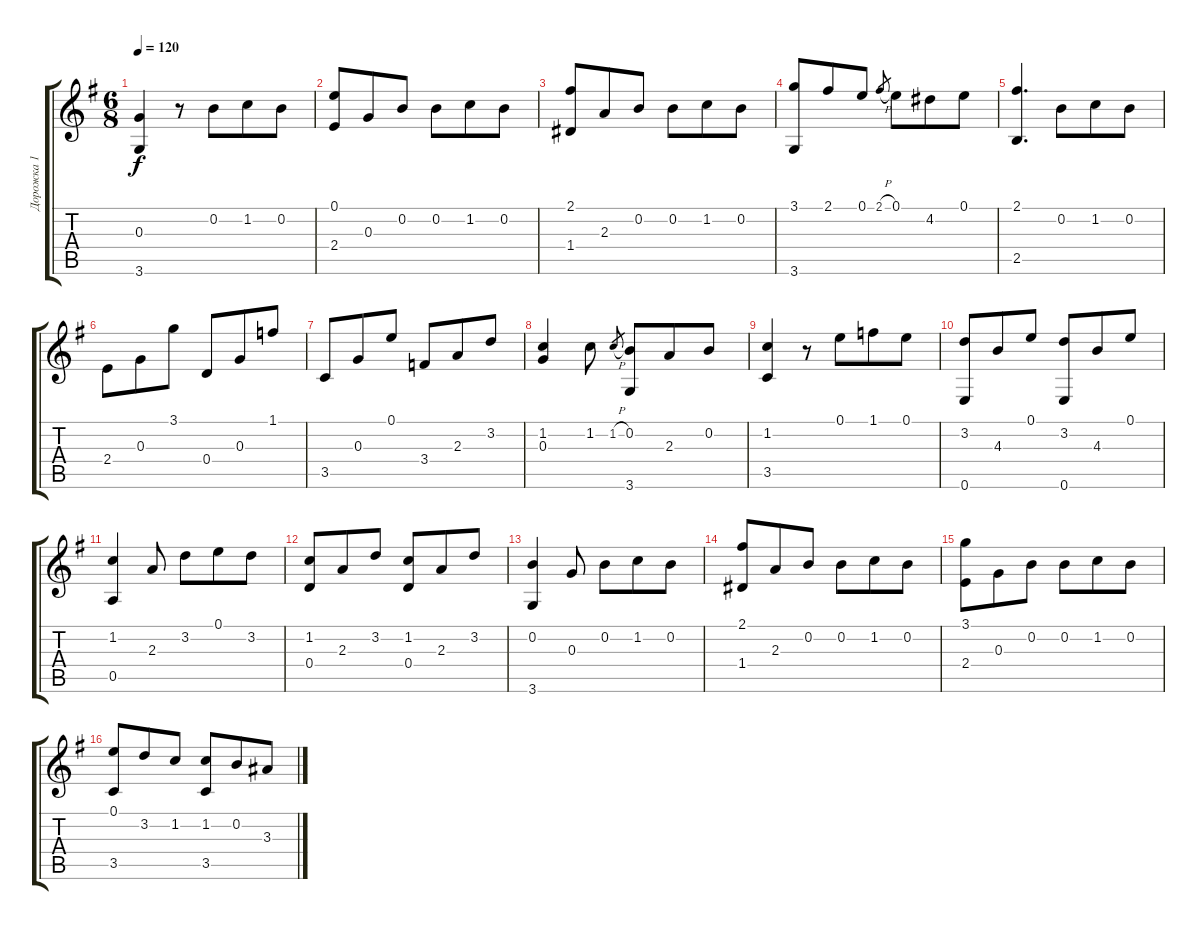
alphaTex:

\track ("Дорожка 1" "Дорожка 1") {instrument acousticguitarnylon}
\staff {score tabs}
\tuning (E4 B3 G3 D3 A2 E2) {hide}
\ts (6 8)
\tempo 120
\clef g2
\ks eminor
(0.3 3.6).4{dy f} r.8 0.2.8 1.2.8 0.2.8 |
(0.1 2.4).8 0.3.8 0.2.8 0.2.8 1.2.8 0.2.8 |
(2.1 1.4).8 2.3.8 0.2.8 0.2.8 1.2.8 0.2.8 |
(3.1 3.6).8 2.1.8 0.1.8 2.1{h}.8{gr} 0.1.8 4.2.8 0.1.8 |
(2.1 2.5).4{d} 0.2.8 1.2.8 0.2.8 |
2.4.8 0.3.8 3.1.8 0.4.8 0.3.8 1.1.8 |
3.5.8 0.3.8 0.1.8 3.4.8 2.3.8 3.2.8 |
(1.2 0.3).4 1.2.8 1.2{h}.8{gr} (0.2 3.6).8 2.3.8 0.2.8 |
(1.2 3.5).4 r.8 0.1.8 1.1.8 0.1.8 |
(3.2 0.6).8 4.3.8 0.1.8 (3.2 0.6).8 4.3.8 0.1.8 |
(1.2 0.5).4 2.3.8 3.2.8 0.1.8 3.2.8 |
(1.2 0.4).8 2.3.8 3.2.8 (1.2 0.4).8 2.3.8 3.2.8 |
(0.2 3.6).4 0.3.8 0.2.8 1.2.8 0.2.8 |
(2.1 1.4).8 2.3.8 0.2.8 0.2.8 1.2.8 0.2.8 |
(3.1 2.4).8 0.3.8 0.2.8 0.2.8 1.2.8 0.2.8 |
(0.1 3.5).8 3.2.8 1.2.8 (1.2 3.5).8 0.2.8 3.3.8
